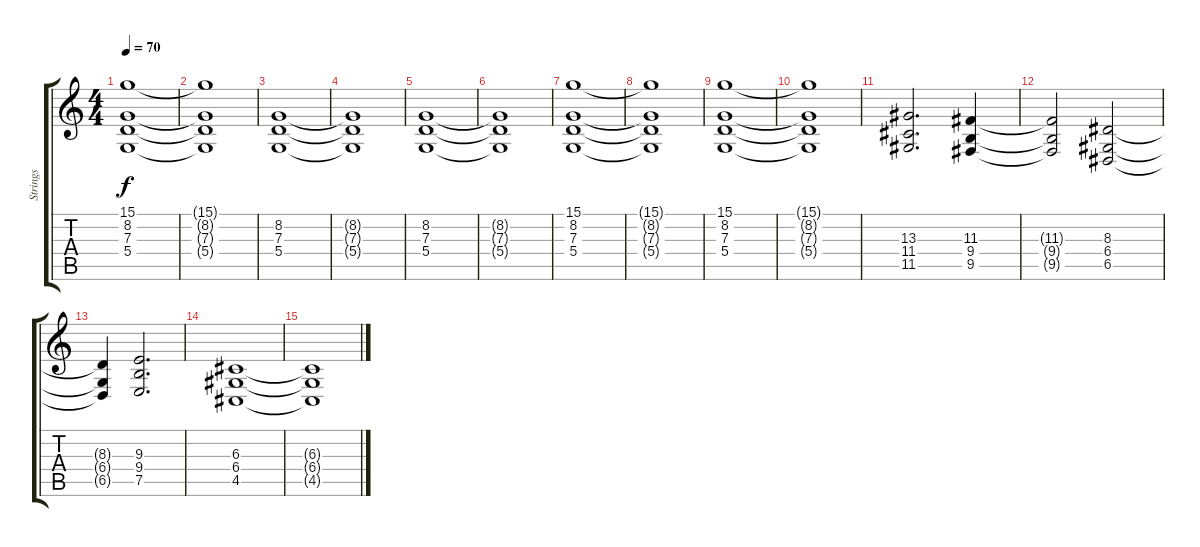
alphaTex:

\track ("Strings" "Strings") {instrument synthstrings1}
\staff {score tabs}
\tuning (E4 B3 G3 D3 A2 E2) {hide}
\ts (4 4)
\tempo 70
\clef g2
\ks c
(15.1 8.2 7.3 5.4).1{dy f} |
(15.1{t} 8.2{t} 7.3{t} 5.4{t}).1 |
(8.2 7.3 5.4).1 |
(8.2{t} 7.3{t} 5.4{t}).1 |
(8.2 7.3 5.4).1 |
(8.2{t} 7.3{t} 5.4{t}).1 |
(15.1 8.2 7.3 5.4).1 |
(15.1{t} 8.2{t} 7.3{t} 5.4{t}).1 |
(15.1 8.2 7.3 5.4).1 |
(15.1{t} 8.2{t} 7.3{t} 5.4{t}).1 |
(13.3 11.4 11.5).2{d} (11.3 9.4 9.5).4 |
(11.3{t} 9.4{t} 9.5{t}).2 (8.3 6.4 6.5).2 |
(8.3{t} 6.4{t} 6.5{t}).4 (9.3 9.4 7.5).2{d} |
(6.3 6.4 4.5).1 |
(6.3{t} 6.4{t} 4.5{t}).1
